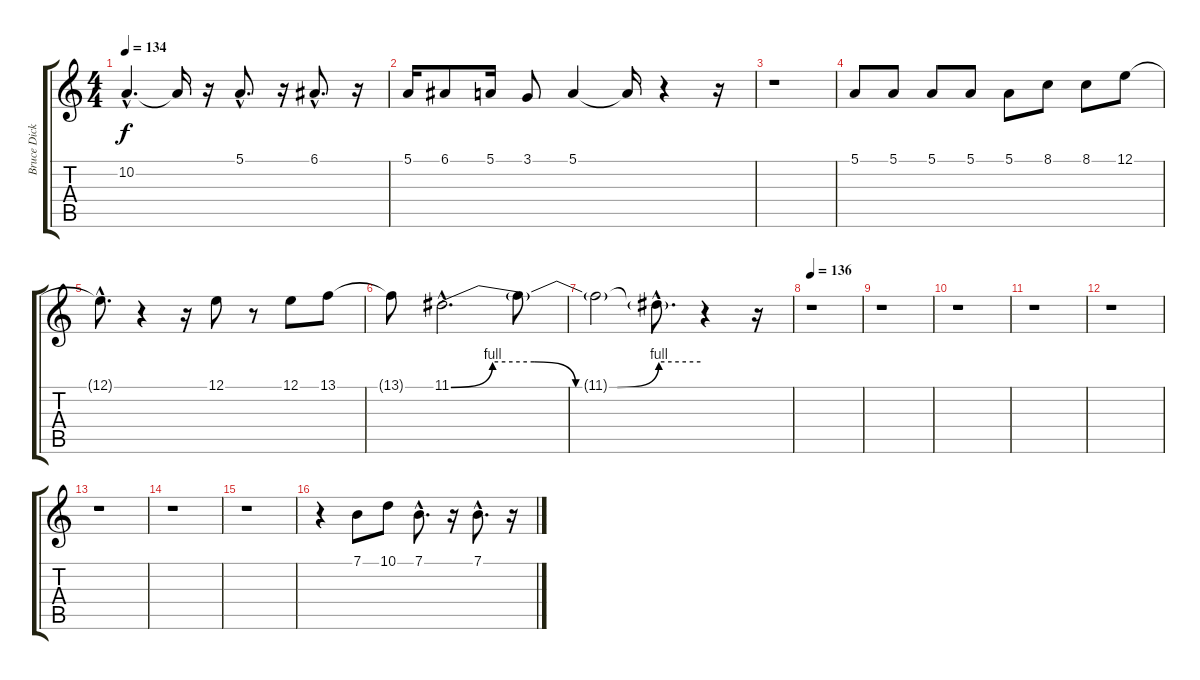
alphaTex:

\track ("Bruce Dickinson" "Bruce Dick") {instrument lead2sawtooth}
\staff {score tabs}
\tuning (E4 B3 G3 D3 A2 E2) {hide}
\ts (4 4)
\tempo 134
\clef g2
\ks c
10.2{hac t}.4{d dy f} 10.2{t}.16 r.16 5.1{hac}.8{d} r.16 6.1{hac}.8{d} r.16 |
5.1.16 6.1.8 5.1.16 3.1.8 5.1.4 5.1{t}.16 r.4 r.16 |
r.1 |
5.1.8 5.1.8 5.1.8 5.1.8 5.1.8 8.1.8 8.1.8 12.1.8 |
12.1{hac t}.8{d} r.4 r.16 12.1.8 r.8 12.1.8 13.1.8 |
13.1{t}.8 11.1{be (custom 0 0 10 4 20 4 30 0 40 0 50 4 60 4) hac}.2{d} 11.1{t}.8 |
11.1{t}.2 11.1{hac t}.8{d} r.4 r.16 |
\tempo 136
r.1 |
r.1 |
r.1 |
r.1 |
r.1 |
r.1 |
r.1 |
r.1 |
r.4 7.1.8 10.1.8 7.1{hac}.8{d} r.16 7.1{hac}.8{d} r.16
